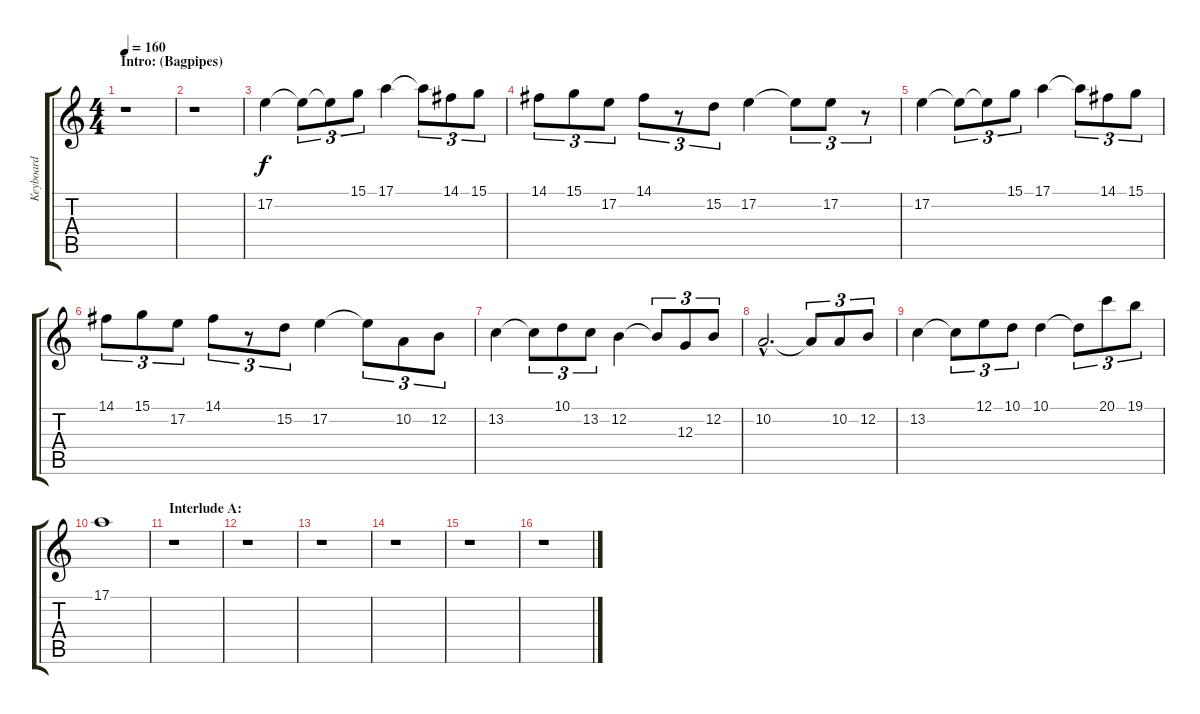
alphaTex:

\track ("Keyboard" "Keyboard") {instrument acousticgrandpiano}
\staff {score tabs}
\tuning (E4 B3 G3 D3 A2 E2) {hide}
\ts (4 4)
\section ("" "Intro: (Bagpipes)")
\tempo 160
\tempo 145
\tempo 160
\clef g2
\ks c
r.1{dy f instrument acousticgrandpiano} |
r.1 |
17.2.4{volume 10 instrument bagpipe} 17.2{t}.8{tu (3 2)} 17.2{t}.8{tu (3 2)} 15.1.8{tu (3 2)} 17.1.4 17.1{t}.8{tu (3 2)} 14.1.8{tu (3 2)} 15.1.8{tu (3 2)} |
14.1.8{tu (3 2)} 15.1.8{tu (3 2)} 17.2.8{tu (3 2)} 14.1.8{tu (3 2)} r.8{tu (3 2)} 15.2.8{tu (3 2)} 17.2.4 17.2{t}.8{tu (3 2)} 17.2.8{tu (3 2)} r.8{tu (3 2)} |
17.2.4 17.2{t}.8{tu (3 2)} 17.2{t}.8{tu (3 2)} 15.1.8{tu (3 2)} 17.1.4 17.1{t}.8{tu (3 2)} 14.1.8{tu (3 2)} 15.1.8{tu (3 2)} |
14.1.8{tu (3 2)} 15.1.8{tu (3 2)} 17.2.8{tu (3 2)} 14.1.8{tu (3 2)} r.8{tu (3 2)} 15.2.8{tu (3 2)} 17.2.4 17.2{t}.8{tu (3 2)} 10.2.8{tu (3 2)} 12.2.8{tu (3 2)} |
13.2.4 13.2{t}.8{tu (3 2)} 10.1.8{tu (3 2)} 13.2.8{tu (3 2)} 12.2.4 12.2{t}.8{tu (3 2)} 12.3.8{tu (3 2)} 12.2.8{tu (3 2)} |
10.2{hac}.2{d} 10.2{t}.8{tu (3 2)} 10.2.8{tu (3 2)} 12.2.8{tu (3 2)} |
13.2.4 13.2{t}.8{tu (3 2)} 12.1.8{tu (3 2)} 10.1.8{tu (3 2)} 10.1.4 10.1{t}.8{tu (3 2)} 20.1.8{tu (3 2)} 19.1.8{tu (3 2)} |
17.1.1 |
\section ("" "Interlude A:")
r.1 |
r.1 |
r.1 |
r.1 |
r.1 |
r.1
